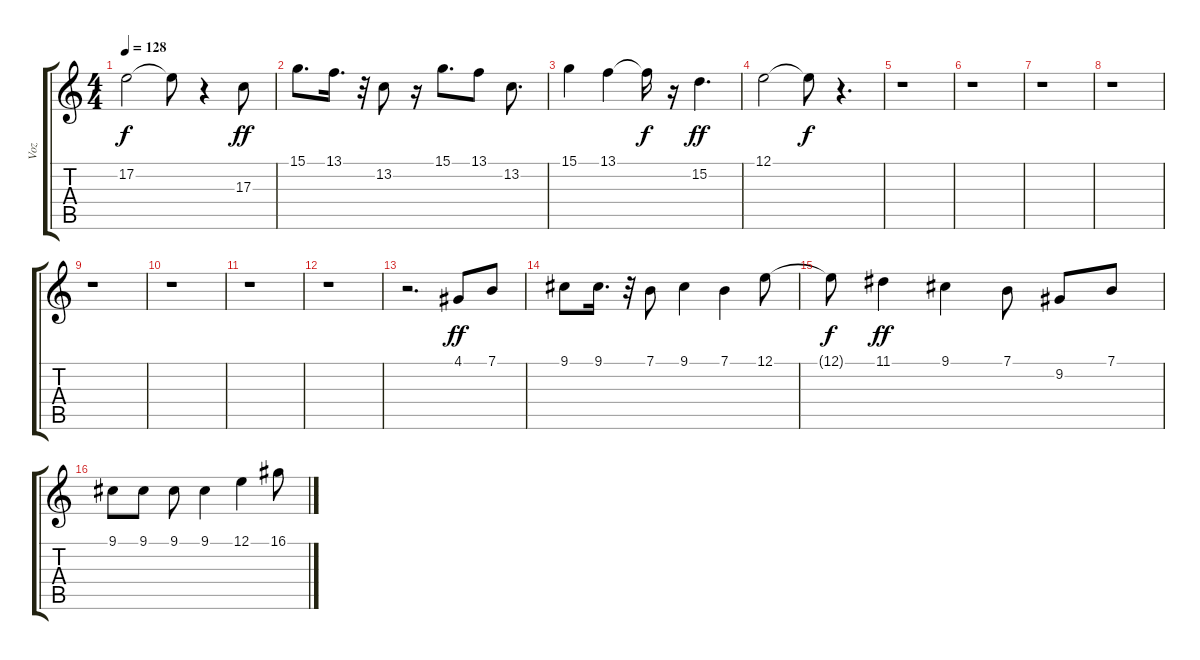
\track ("Voz" "Voz") {instrument vibraphone}
\staff {score tabs}
\tuning (E4 B3 G3 D3 A2 E2) {hide}
\ts (4 4)
\tempo 128
\clef g2
\ks c
17.2{t}.2{dy f} 17.2{t}.8 r.4 17.3.8{dy ff} |
15.1.8{d} 13.1.16{d} r.32 13.2.8 r.16 15.1.8{d} 13.1.8 13.2.8{d} |
15.1.4 13.1.4 13.1{t}.16{dy f} r.16 15.2.4{d dy ff} |
12.1.2 12.1{t}.8{dy f} r.4{d} |
r.1 |
r.1 |
r.1 |
r.1 |
r.1 |
r.1 |
r.1 |
r.1 |
r.2{d} 4.1.8{dy ff} 7.1.8 |
9.1.8 9.1.16{d} r.32 7.1.8 9.1.4 7.1.4 12.1.8 |
12.1{t}.8{dy f} 11.1.4{dy ff} 9.1.4 7.1.8 9.2.8 7.1.8 |
9.1.8 9.1.8 9.1.8 9.1.4 12.1.4 16.1.8
